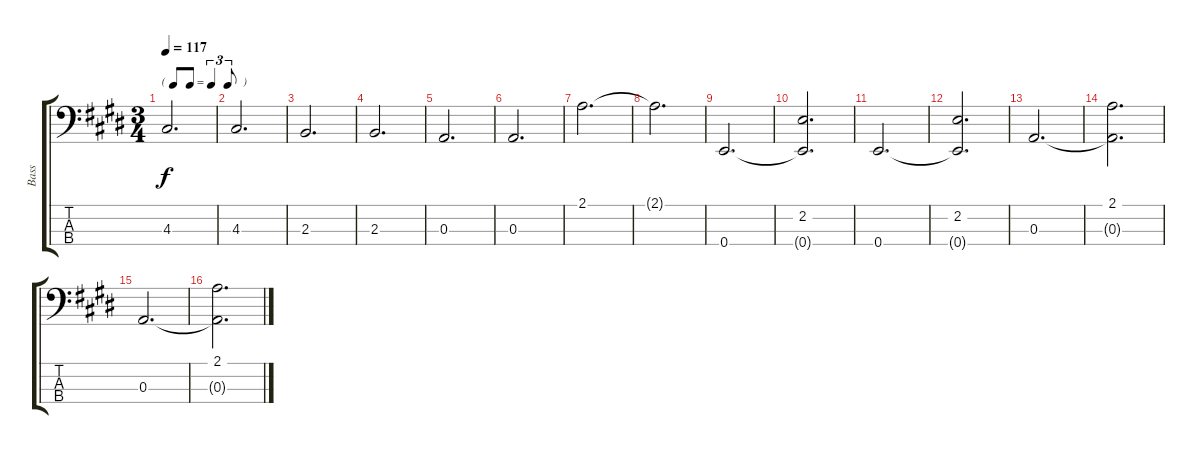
\track ("Bass" "Bass") {instrument electricbassfinger}
\staff {score tabs}
\tuning (G2 D2 A1 E1) {hide}
\ts (3 4)
\tf triplet8th
\tempo 117
\clef f4
\ks e
4.3.2{d dy f} |
4.3.2{d} |
2.3.2{d} |
2.3.2{d} |
0.3.2{d} |
0.3.2{d} |
2.1.2{d} |
2.1{t}.2{d} |
0.4.2{d} |
(2.2 0.4{t}).2{d} |
0.4.2{d} |
(2.2 0.4{t}).2{d} |
0.3.2{d} |
(2.1 0.3{t}).2{d} |
0.3.2{d} |
(2.1 0.3{t}).2{d}
